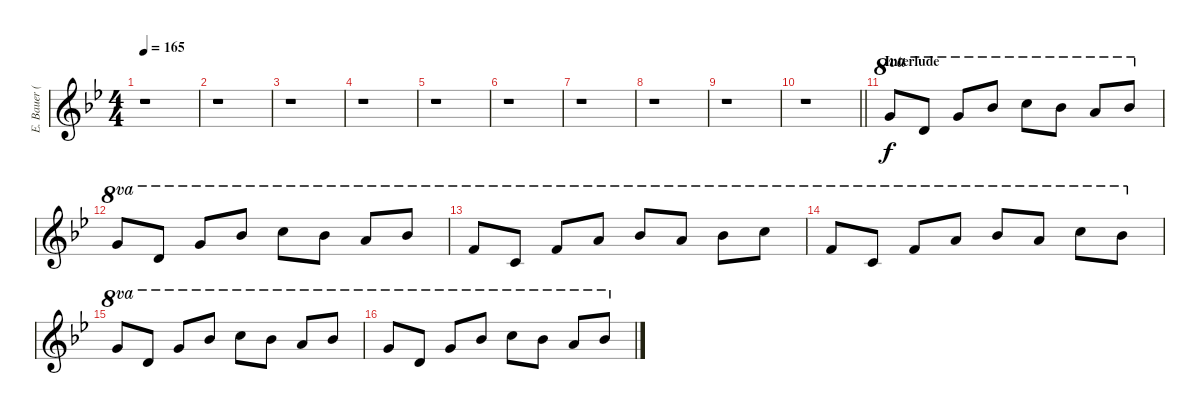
\track ("E. Bauer (Keyboard)" "E. Bauer (") {instrument orchestralharp}
\staff {score}
\tuning (E4 B3 G3 D3 A2 E2) {hide}
\ts (4 4)
\tempo 165
\clef g2
\ks gminor
r.1{dy f} |
r.1 |
r.1 |
r.1 |
r.1 |
r.1 |
r.1 |
r.1 |
r.1 |
\barLineRight lightlight
r.1 |
\section ("" "Interlude")
15.1.8{ot 8va} 10.1.8{ot 8va} 15.1.8{ot 8va} 18.1.8{ot 8va} 20.1.8{ot 8va} 18.1.8{ot 8va} 17.1.8{ot 8va} 18.1.8{ot 8va} |
15.1.8{ot 8va} 10.1.8{ot 8va} 15.1.8{ot 8va} 18.1.8{ot 8va} 20.1.8{ot 8va} 18.1.8{ot 8va} 17.1.8{ot 8va} 18.1.8{ot 8va} |
13.1.8{ot 8va} 8.1.8{ot 8va} 13.1.8{ot 8va} 17.1.8{ot 8va} 18.1.8{ot 8va} 17.1.8{ot 8va} 18.1.8{ot 8va} 20.1.8{ot 8va} |
13.1.8{ot 8va} 8.1.8{ot 8va} 13.1.8{ot 8va} 17.1.8{ot 8va} 18.1.8{ot 8va} 17.1.8{ot 8va} 20.1.8{ot 8va} 18.1.8{ot 8va} |
15.1.8{ot 8va} 10.1.8{ot 8va} 15.1.8{ot 8va} 18.1.8{ot 8va} 20.1.8{ot 8va} 18.1.8{ot 8va} 17.1.8{ot 8va} 18.1.8{ot 8va} |
15.1.8{ot 8va} 10.1.8{ot 8va} 15.1.8{ot 8va} 18.1.8{ot 8va} 20.1.8{ot 8va} 18.1.8{ot 8va} 17.1.8{ot 8va} 18.1.8{ot 8va}
